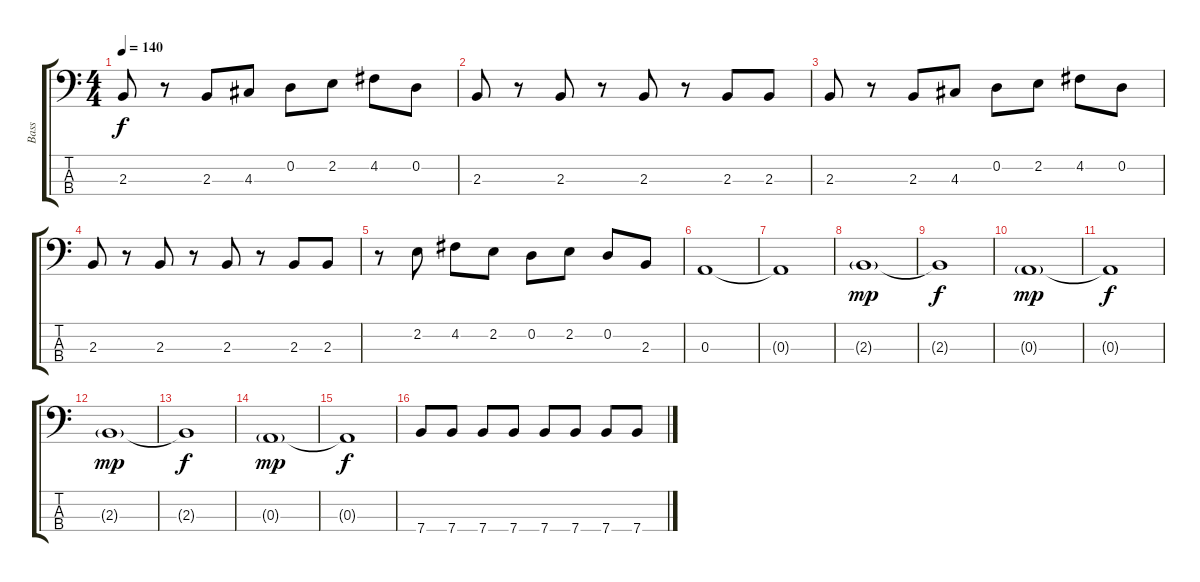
\track ("Bass" "Bass") {instrument electricbassfinger}
\staff {score tabs}
\tuning (G2 D2 A1 E1) {hide}
\ts (4 4)
\tempo 140
\clef f4
\ks c
2.3.8{dy f} r.8 2.3.8 4.3.8 0.2.8 2.2.8 4.2.8 0.2.8 |
2.3.8 r.8 2.3.8 r.8 2.3.8 r.8 2.3.8 2.3.8 |
2.3.8 r.8 2.3.8 4.3.8 0.2.8 2.2.8 4.2.8 0.2.8 |
2.3.8 r.8 2.3.8 r.8 2.3.8 r.8 2.3.8 2.3.8 |
r.8 2.2.8 4.2.8 2.2.8 0.2.8 2.2.8 0.2.8 2.3.8 |
0.3.1 |
0.3{t}.1 |
2.3{g}.1{dy mp} |
2.3{t}.1{dy f} |
0.3{g}.1{dy mp} |
0.3{t}.1{dy f} |
2.3{g}.1{dy mp} |
2.3{t}.1{dy f} |
0.3{g}.1{dy mp} |
0.3{t}.1{dy f} |
7.4.8 7.4.8 7.4.8 7.4.8 7.4.8 7.4.8 7.4.8 7.4.8
